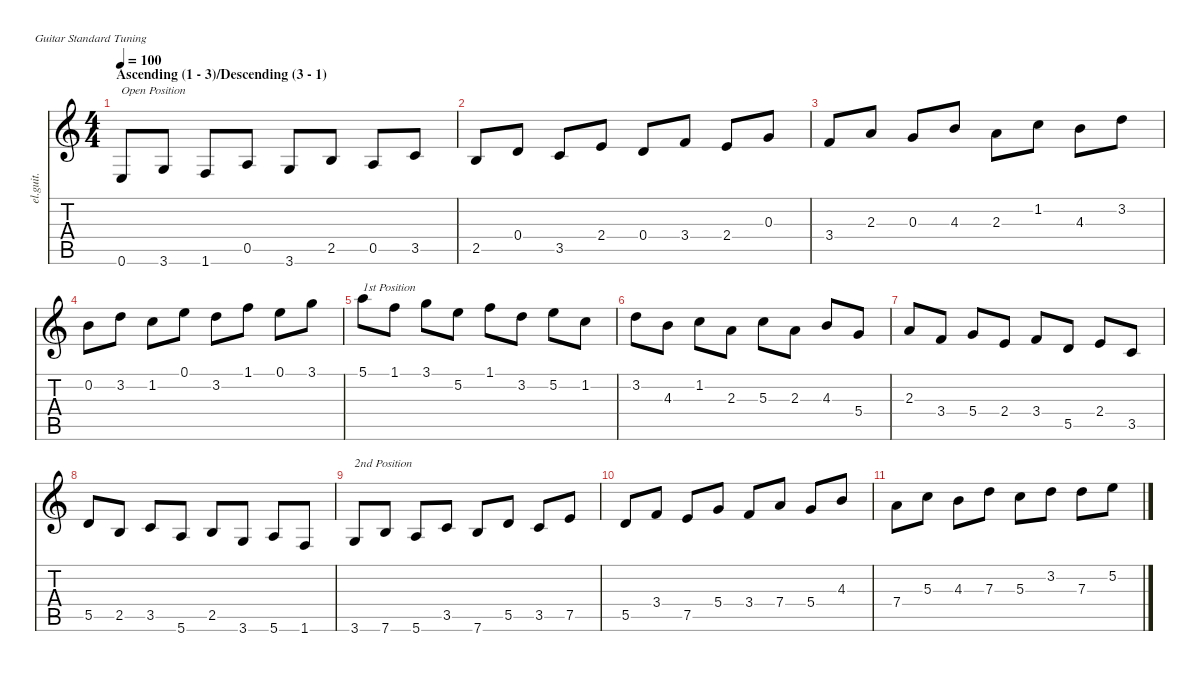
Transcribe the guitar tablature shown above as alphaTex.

\defaultSystemsLayout 4
\hideDynamics
\bracketExtendMode nobrackets
\otherSystemsTrackNameOrientation horizontal
\track ("Clean Guitar" "el.guit.") {instrument electricguitarclean}
\staff {score tabs}
\tuning (E4 B3 G3 D3 A2 E2)
\ts (4 4)
\section ("" "Ascending (1 - 3)/Descending (3 - 1)")
\tempo 100
\clef g2
\ks c
0.6.8{txt "Open Position" dy mf beam Up} 3.6.8{beam Up} 1.6.8{beam Up} 0.5.8{beam Up} 3.6.8{beam Up} 2.5.8{beam Up} 0.5.8{beam Up} 3.5.8{beam Up} |
2.5.8{beam Up} 0.4.8{beam Up} 3.5.8{beam Up} 2.4.8{beam Up} 0.4.8{beam Up} 3.4.8{beam Up} 2.4.8{beam Up} 0.3.8{beam Up} |
3.4.8{beam Up} 2.3.8{beam Up} 0.3.8{beam Up} 4.3.8{beam Up} 2.3.8{beam Down} 1.2.8{beam Down} 4.3.8{beam Down} 3.2.8{beam Down} |
0.2.8{beam Down} 3.2.8{beam Down} 1.2.8{beam Down} 0.1.8{beam Down} 3.2.8{beam Down} 1.1.8{beam Down} 0.1.8{beam Down} 3.1.8{beam Down} |
5.1.8{txt "1st Position" beam Down} 1.1.8{beam Down} 3.1.8{beam Down} 5.2.8{beam Down} 1.1.8{beam Down} 3.2.8{beam Down} 5.2.8{beam Down} 1.2.8{beam Down} |
3.2.8{beam Down} 4.3.8{beam Down} 1.2.8{beam Down} 2.3.8{beam Down} 5.3.8{beam Down} 2.3.8{beam Down} 4.3.8{beam Up} 5.4.8{beam Up} |
2.3.8{beam Up} 3.4.8{beam Up} 5.4.8{beam Up} 2.4.8{beam Up} 3.4.8{beam Up} 5.5.8{beam Up} 2.4.8{beam Up} 3.5.8{beam Up} |
5.5.8{beam Up} 2.5.8{beam Up} 3.5.8{beam Up} 5.6.8{beam Up} 2.5.8{beam Up} 3.6.8{beam Up} 5.6.8{beam Up} 1.6.8{beam Up} |
3.6.8{txt "2nd Position" beam Up} 7.6.8{beam Up} 5.6.8{beam Up} 3.5.8{beam Up} 7.6.8{beam Up} 5.5.8{beam Up} 3.5.8{beam Up} 7.5.8{beam Up} |
5.5.8{beam Up} 3.4.8{beam Up} 7.5.8{beam Up} 5.4.8{beam Up} 3.4.8{beam Up} 7.4.8{beam Up} 5.4.8{beam Up} 4.3.8{beam Up} |
7.4.8{beam Down} 5.3.8{beam Down} 4.3.8{beam Down} 7.3.8{beam Down} 5.3.8{beam Down} 3.2.8{beam Down} 7.3.8{beam Down} 5.2.8{beam Down}
